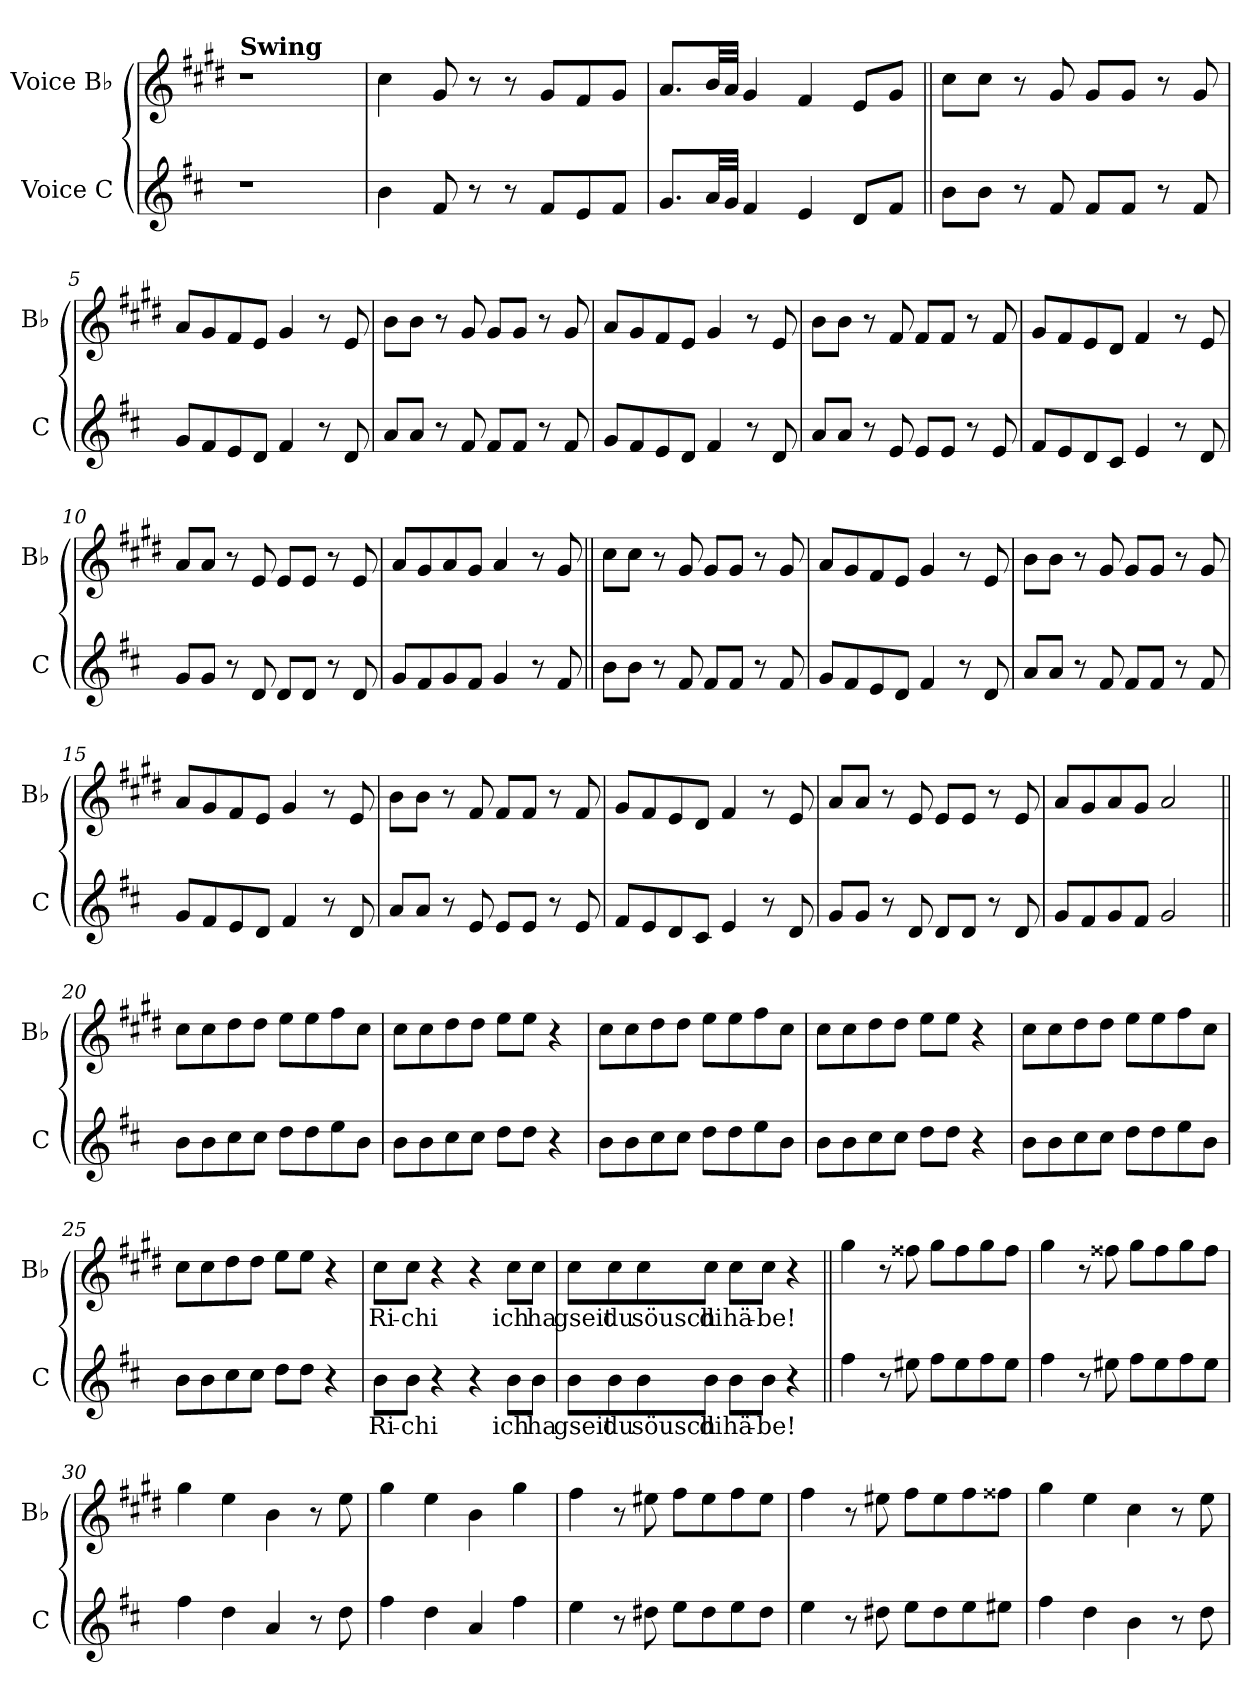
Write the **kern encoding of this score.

**kern	**text	**kern	**text
*part2	*part2	*part1	*part1
*staff2	*staff2	*staff1	*staff1
*I"Voice C	*	*I"Voice B♭	*
*I'C	*	*I'B♭	*
*clefG2	*	*clefG2	*
*	*	*ITrd1c2	*
*k[f#c#]	*	*k[f#c#]	*
=1	=1	=1	=1
!	!	!LO:TX:B:t=Swing	!
1r	.	1r	.
=2	=2	=2	=2
4b!\	.	4b!\	.
8f#!/	.	8f#!/	.
8r	.	8r	.
8r	.	8r	.
8f#!/L	.	8f#!/L	.
8e!/	.	8e!/	.
8f#!/J	.	8f#!/J	.
=3	=3	=3	=3
8.g!/L	.	8.g!/L	.
32a!/LL	.	32a!/LL	.
32g!/JJJ	.	32g!/JJJ	.
4f#!/	.	4f#!/	.
4e!/	.	4e!/	.
8d!/L	.	8d!/L	.
8f#/J	.	8f#/J	.
=4||	=4||	=4||	=4||
8b\L	.	8b\L	.
8b\J	.	8b\J	.
8r	.	8r	.
8f#/	.	8f#/	.
8f#/L	.	8f#/L	.
8f#/J	.	8f#/J	.
8r	.	8r	.
8f#/	.	8f#/	.
=5	=5	=5	=5
8g/L	.	8g/L	.
8f#/	.	8f#/	.
8e/	.	8e/	.
8d/J	.	8d/J	.
4f#/	.	4f#/	.
8r	.	8r	.
8d/	.	8d/	.
=6	=6	=6	=6
8a/L	.	8a\L	.
8a/J	.	8a\J	.
8r	.	8r	.
8f#/	.	8f#/	.
8f#/L	.	8f#/L	.
8f#/J	.	8f#/J	.
8r	.	8r	.
8f#/	.	8f#/	.
=7	=7	=7	=7
8g/L	.	8g/L	.
8f#/	.	8f#/	.
8e/	.	8e/	.
8d/J	.	8d/J	.
4f#/	.	4f#/	.
8r	.	8r	.
8d/	.	8d/	.
=8	=8	=8	=8
8a/L	.	8a\L	.
8a/J	.	8a\J	.
8r	.	8r	.
8e/	.	8e/	.
8e/L	.	8e/L	.
8e/J	.	8e/J	.
8r	.	8r	.
8e/	.	8e/	.
=9	=9	=9	=9
8f#/L	.	8f#/L	.
8e/	.	8e/	.
8d/	.	8d/	.
8c#/J	.	8c#/J	.
4e/	.	4e/	.
8r	.	8r	.
8d/	.	8d/	.
=10	=10	=10	=10
8g/L	.	8g/L	.
8g/J	.	8g/J	.
8r	.	8r	.
8d/	.	8d/	.
8d/L	.	8d/L	.
8d/J	.	8d/J	.
8r	.	8r	.
8d/	.	8d/	.
=11	=11	=11	=11
8g/L	.	8g/L	.
8f#/	.	8f#/	.
8g/	.	8g/	.
8f#/J	.	8f#/J	.
4g/	.	4g/	.
8r	.	8r	.
8f#/	.	8f#/	.
=12||	=12||	=12||	=12||
8b\L	.	8b\L	.
8b\J	.	8b\J	.
8r	.	8r	.
8f#/	.	8f#/	.
8f#/L	.	8f#/L	.
8f#/J	.	8f#/J	.
8r	.	8r	.
8f#/	.	8f#/	.
=13	=13	=13	=13
8g/L	.	8g/L	.
8f#/	.	8f#/	.
8e/	.	8e/	.
8d/J	.	8d/J	.
4f#/	.	4f#/	.
8r	.	8r	.
8d/	.	8d/	.
=14	=14	=14	=14
8a/L	.	8a\L	.
8a/J	.	8a\J	.
8r	.	8r	.
8f#/	.	8f#/	.
8f#/L	.	8f#/L	.
8f#/J	.	8f#/J	.
8r	.	8r	.
8f#/	.	8f#/	.
=15	=15	=15	=15
8g/L	.	8g/L	.
8f#/	.	8f#/	.
8e/	.	8e/	.
8d/J	.	8d/J	.
4f#/	.	4f#/	.
8r	.	8r	.
8d/	.	8d/	.
=16	=16	=16	=16
8a/L	.	8a\L	.
8a/J	.	8a\J	.
8r	.	8r	.
8e/	.	8e/	.
8e/L	.	8e/L	.
8e/J	.	8e/J	.
8r	.	8r	.
8e/	.	8e/	.
=17	=17	=17	=17
8f#/L	.	8f#/L	.
8e/	.	8e/	.
8d/	.	8d/	.
8c#/J	.	8c#/J	.
4e/	.	4e/	.
8r	.	8r	.
8d/	.	8d/	.
=18	=18	=18	=18
8g/L	.	8g/L	.
8g/J	.	8g/J	.
8r	.	8r	.
8d/	.	8d/	.
8d/L	.	8d/L	.
8d/J	.	8d/J	.
8r	.	8r	.
8d/	.	8d/	.
=19	=19	=19	=19
8g/L	.	8g/L	.
8f#/	.	8f#/	.
8g/	.	8g/	.
8f#/J	.	8f#/J	.
2g/	.	2g/	.
=20||	=20||	=20||	=20||
8b\L	.	8b\L	.
8b\	.	8b\	.
8cc#\	.	8cc#\	.
8cc#\J	.	8cc#\J	.
8dd\L	.	8dd\L	.
8dd\	.	8dd\	.
8ee\	.	8ee\	.
8b\J	.	8b\J	.
=21	=21	=21	=21
8b\L	.	8b\L	.
8b\	.	8b\	.
8cc#\	.	8cc#\	.
8cc#\J	.	8cc#\J	.
8dd\L	.	8dd\L	.
8dd\J	.	8dd\J	.
4r	.	4r	.
=22	=22	=22	=22
8b\L	.	8b\L	.
8b\	.	8b\	.
8cc#\	.	8cc#\	.
8cc#\J	.	8cc#\J	.
8dd\L	.	8dd\L	.
8dd\	.	8dd\	.
8ee\	.	8ee\	.
8b\J	.	8b\J	.
=23	=23	=23	=23
8b\L	.	8b\L	.
8b\	.	8b\	.
8cc#\	.	8cc#\	.
8cc#\J	.	8cc#\J	.
8dd\L	.	8dd\L	.
8dd\J	.	8dd\J	.
4r	.	4r	.
=24	=24	=24	=24
8b\L	.	8b\L	.
8b\	.	8b\	.
8cc#\	.	8cc#\	.
8cc#\J	.	8cc#\J	.
8dd\L	.	8dd\L	.
8dd\	.	8dd\	.
8ee\	.	8ee\	.
8b\J	.	8b\J	.
=25	=25	=25	=25
8b\L	.	8b\L	.
8b\	.	8b\	.
8cc#\	.	8cc#\	.
8cc#\J	.	8cc#\J	.
8dd\L	.	8dd\L	.
8dd\J	.	8dd\J	.
4r	.	4r	.
=26	=26	=26	=26
!	!LO:LY:b	!	!LO:LY:b
8b\L	Ri-	8b\L	Ri-
!	!LO:LY:b	!	!LO:LY:b
8b\J	-chi	8b\J	-chi
4r	.	4r	.
4r	.	4r	.
!	!LO:LY:b	!	!LO:LY:b
8b\L	ich	8b\L	ich
!	!LO:LY:b	!	!LO:LY:b
8b\J	ha	8b\J	ha
=27	=27	=27	=27
!	!LO:LY:b	!	!LO:LY:b
8b\L	gseit	8b\L	gseit
!	!LO:LY:b	!	!LO:LY:b
8b\	du	8b\	du
!	!LO:LY:b	!	!LO:LY:b
8b\	söusch	8b\	söusch
!	!LO:LY:b	!	!LO:LY:b
8b\J	di	8b\J	di
!	!LO:LY:b	!	!LO:LY:b
8b\L	hä-	8b\L	hä-
!	!LO:LY:b	!	!LO:LY:b
8b\J	-be!	8b\J	-be!
4r	.	4r	.
=28||	=28||	=28||	=28||
4ff#\	.	4ff#\	.
8r	.	8r	.
8ee#X\	.	8ee#X\	.
8ff#\L	.	8ff#\L	.
8ee#\	.	8ee#\	.
8ff#\	.	8ff#\	.
8ee#\J	.	8ee#\J	.
=29	=29	=29	=29
4ff#\	.	4ff#\	.
8r	.	8r	.
8ee#X\	.	8ee#X\	.
8ff#\L	.	8ff#\L	.
8ee#\	.	8ee#\	.
8ff#\	.	8ff#\	.
8ee#\J	.	8ee#\J	.
=30	=30	=30	=30
4ff#\	.	4ff#\	.
4dd\	.	4dd\	.
4a/	.	4a\	.
8r	.	8r	.
8dd\	.	8dd\	.
=31	=31	=31	=31
4ff#\	.	4ff#\	.
4dd\	.	4dd\	.
4a/	.	4a\	.
4ff#\	.	4ff#\	.
=32	=32	=32	=32
4ee\	.	4ee\	.
8r	.	8r	.
8dd#X\	.	8dd#X\	.
8ee\L	.	8ee\L	.
8dd#\	.	8dd#\	.
8ee\	.	8ee\	.
8dd#\J	.	8dd#\J	.
=33	=33	=33	=33
4ee\	.	4ee\	.
8r	.	8r	.
8dd#X\	.	8dd#X\	.
8ee\L	.	8ee\L	.
8dd#\	.	8dd#\	.
8ee\	.	8ee\	.
8ee#X\J	.	8ee#X\J	.
=34	=34	=34	=34
4ff#\	.	4ff#\	.
4dd\	.	4dd\	.
4b\	.	4b\	.
8r	.	8r	.
8dd\	.	8dd\	.
=	=	=	=
*-	*-	*-	*-
